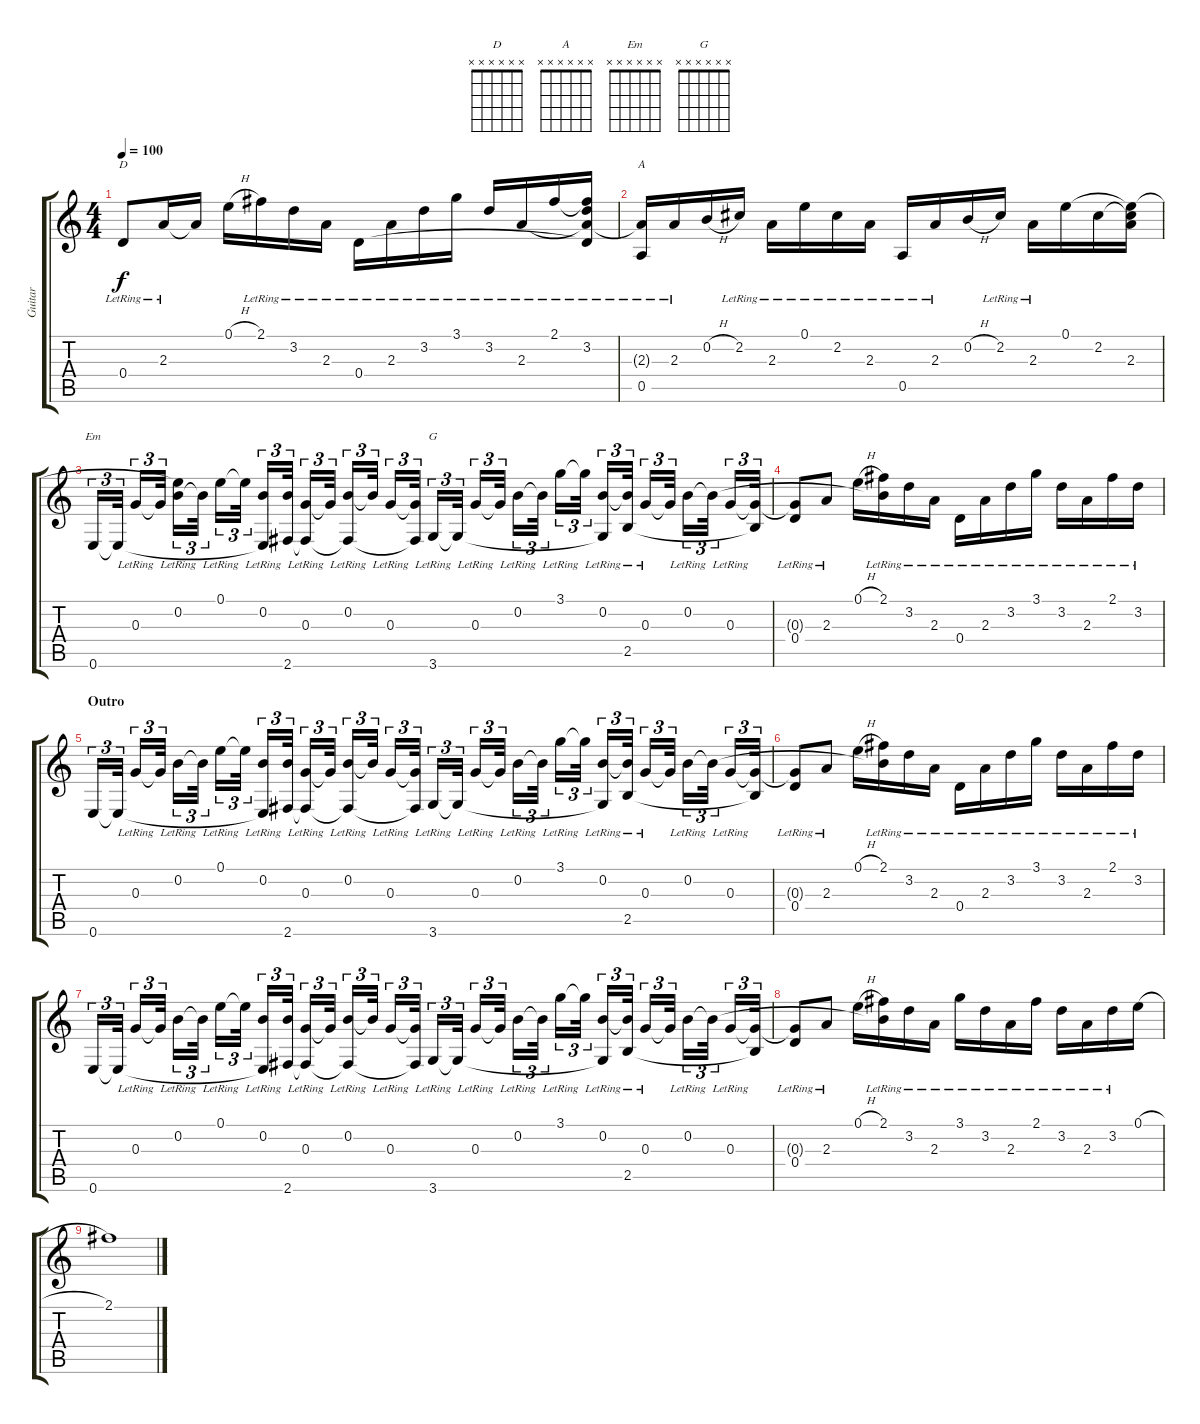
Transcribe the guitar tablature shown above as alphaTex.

\track ("Guitar" "Guitar") {instrument acousticguitarnylon}
\staff {score tabs}
\tuning (E4 B3 G3 D3 A2 E2) {hide}
\chord ("D" x x x x x x)
\chord ("A" x x x x x x)
\chord ("Em" x x x x x x)
\chord ("G" x x x x x x)
\ts (4 4)
\tempo 100
\clef g2
\ks c
0.4{lr}.8{ch "D" dy f} 2.3{lr}.16 2.3{t}.16 0.1{h}.16 2.1{lr}.16 3.2{lr}.16 2.3{lr}.16 0.4{lr}.16 2.3{lr}.16 3.2{lr}.16 3.1{lr}.16 3.2{lr}.16 2.3{lr}.16 2.1{lr}.16 (2.1{t} 3.2{lr} 2.3{t} 0.4{t}).16 |
(2.3{t} 0.5{lr}).16{ch "A"} 2.3{lr}.16 0.2{h}.16 2.2{lr}.16 2.3{lr}.16 0.1{lr}.16 2.2{lr}.16 2.3{lr}.16 0.5{lr}.16 2.3{lr}.16 0.2{h}.16 2.2{lr}.16 2.3{lr}.16 0.1.16 2.2.16 (0.1{t} 2.2{t} 2.3).16 |
0.6.16{tu (3 2) ch "Em"} 0.6{t}.32{tu (3 2)} 0.3{lr}.16{tu (3 2)} 0.3{t}.32{tu (3 2)} (0.1{t} 0.2{lr}).16{tu (3 2)} 0.2{t}.32{tu (3 2)} 0.1{lr}.16{tu (3 2)} 0.1{t}.32{tu (3 2)} (0.2{lr} 0.6{t}).16{tu (3 2)} (0.2{t} 2.6).32{tu (3 2)} (0.3{lr} 2.6{t}).16{tu (3 2)} 0.3{t}.32{tu (3 2)} (0.2{lr} 2.6{t}).16{tu (3 2)} 0.2{t}.32{tu (3 2)} 0.3{lr}.16{tu (3 2)} (0.3{t} 2.6{t}).32{tu (3 2)} 3.6{lr}.16{tu (3 2) ch "G"} 3.6{t}.32{tu (3 2)} 0.3{lr}.16{tu (3 2)} 0.3{t}.32{tu (3 2)} 0.2{lr}.16{tu (3 2)} 0.2{t}.32{tu (3 2)} 3.1{lr}.16{tu (3 2)} 3.1{t}.32{tu (3 2)} (0.2{lr} 3.6{t}).16{tu (3 2)} (0.2{t} 2.5{lr}).32{tu (3 2)} 0.3{lr}.16{tu (3 2)} 0.3{t}.32{tu (3 2)} 0.2{lr}.16{tu (3 2)} 0.2{t}.32{tu (3 2)} 0.3{lr}.16{tu (3 2)} (0.3{t} 2.5{t}).32{tu (3 2)} |
(0.3{t} 0.4{lr}).8 2.3{lr}.8 0.1{h}.16 (2.1{lr} 0.2{t}).16 3.2{lr}.16 2.3{lr}.16 0.4{lr}.16 2.3{lr}.16 3.2{lr}.16 3.1{lr}.16 3.2{lr}.16 2.3{lr}.16 2.1{lr}.16 3.2{lr}.16 |
\section ("" "Outro")
0.6.16{tu (3 2)} 0.6{t}.32{tu (3 2)} 0.3{lr}.16{tu (3 2)} 0.3{t}.32{tu (3 2)} 0.2{lr}.16{tu (3 2)} 0.2{t}.32{tu (3 2)} 0.1{lr}.16{tu (3 2)} 0.1{t}.32{tu (3 2)} (0.2{lr} 0.6{t}).16{tu (3 2)} (0.2{t} 2.6).32{tu (3 2)} (0.3{lr} 2.6{t}).16{tu (3 2)} 0.3{t}.32{tu (3 2)} (0.2{lr} 2.6{t}).16{tu (3 2)} 0.2{t}.32{tu (3 2)} 0.3{lr}.16{tu (3 2)} (0.3{t} 2.6{t}).32{tu (3 2)} 3.6{lr}.16{tu (3 2)} 3.6{t}.32{tu (3 2)} 0.3{lr}.16{tu (3 2)} 0.3{t}.32{tu (3 2)} 0.2{lr}.16{tu (3 2)} 0.2{t}.32{tu (3 2)} 3.1{lr}.16{tu (3 2)} 3.1{t}.32{tu (3 2)} (0.2{lr} 3.6{t}).16{tu (3 2)} (0.2{t} 2.5{lr}).32{tu (3 2)} 0.3{lr}.16{tu (3 2)} 0.3{t}.32{tu (3 2)} 0.2{lr}.16{tu (3 2)} 0.2{t}.32{tu (3 2)} 0.3{lr}.16{tu (3 2)} (0.3{t} 2.5{t}).32{tu (3 2)} |
(0.3{t} 0.4{lr}).8 2.3{lr}.8 0.1{h}.16 (2.1{lr} 0.2{t}).16 3.2{lr}.16 2.3{lr}.16 0.4{lr}.16 2.3{lr}.16 3.2{lr}.16 3.1{lr}.16 3.2{lr}.16 2.3{lr}.16 2.1{lr}.16 3.2{lr}.16 |
0.6.16{tu (3 2)} 0.6{t}.32{tu (3 2)} 0.3{lr}.16{tu (3 2)} 0.3{t}.32{tu (3 2)} 0.2{lr}.16{tu (3 2)} 0.2{t}.32{tu (3 2)} 0.1{lr}.16{tu (3 2)} 0.1{t}.32{tu (3 2)} (0.2{lr} 0.6{t}).16{tu (3 2)} (0.2{t} 2.6).32{tu (3 2)} (0.3{lr} 2.6{t}).16{tu (3 2)} 0.3{t}.32{tu (3 2)} (0.2{lr} 2.6{t}).16{tu (3 2)} 0.2{t}.32{tu (3 2)} 0.3{lr}.16{tu (3 2)} (0.3{t} 2.6{t}).32{tu (3 2)} 3.6{lr}.16{tu (3 2)} 3.6{t}.32{tu (3 2)} 0.3{lr}.16{tu (3 2)} 0.3{t}.32{tu (3 2)} 0.2{lr}.16{tu (3 2)} 0.2{t}.32{tu (3 2)} 3.1{lr}.16{tu (3 2)} 3.1{t}.32{tu (3 2)} (0.2{lr} 3.6{t}).16{tu (3 2)} (0.2{t} 2.5{lr}).32{tu (3 2)} 0.3{lr}.16{tu (3 2)} 0.3{t}.32{tu (3 2)} 0.2{lr}.16{tu (3 2)} 0.2{t}.32{tu (3 2)} 0.3{lr}.16{tu (3 2)} (0.3{t} 2.5{t}).32{tu (3 2)} |
(0.3{t} 0.4{lr}).8 2.3{lr}.8 0.1{h}.16 (2.1{lr} 0.2{t}).16 3.2{lr}.16 2.3{lr}.16 3.1{lr}.16 3.2{lr}.16 2.3{lr}.16 2.1{lr}.16 3.2{lr}.16 2.3{lr}.16 3.2{lr}.16 0.1{h}.16 |
2.1.1
